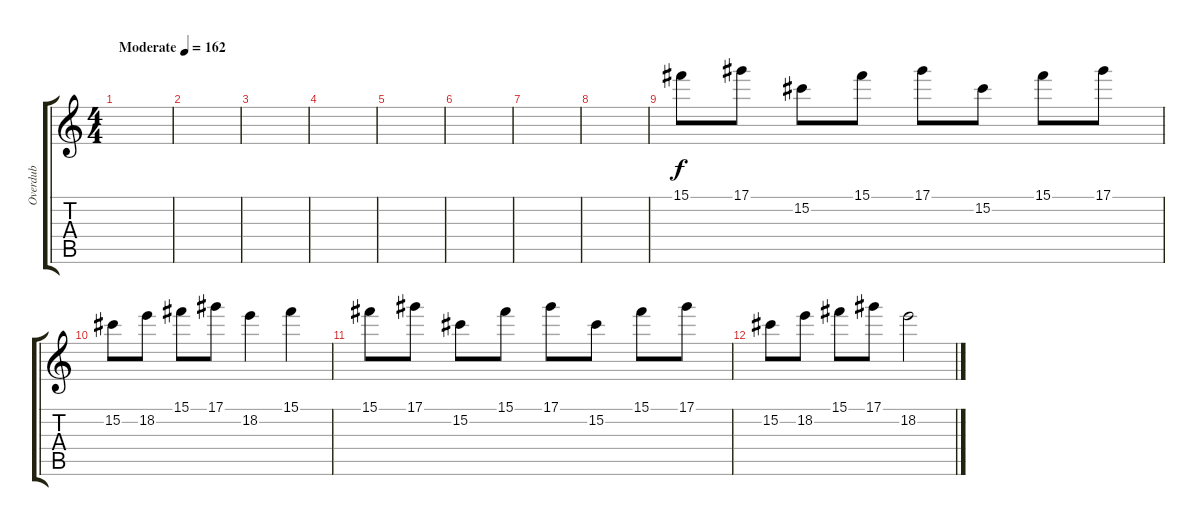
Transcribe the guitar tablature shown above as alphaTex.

\track ("Overdub" "Overdub") {instrument overdrivenguitar}
\staff {score tabs}
\tuning (Eb4 Bb3 Gb3 Db3 Ab2 Db2) {hide}
\ts (4 4)
\tempo (162 "Moderate")
\clef g2
\ks c
|
|
|
|
|
|
|
|
15.1.8 17.1.8 15.2.8 15.1.8 17.1.8 15.2.8 15.1.8 17.1.8 |
15.2.8 18.2.8 15.1.8 17.1.8 18.2.4 15.1.4 |
15.1.8 17.1.8 15.2.8 15.1.8 17.1.8 15.2.8 15.1.8 17.1.8 |
15.2.8 18.2.8 15.1.8 17.1.8 18.2.2
